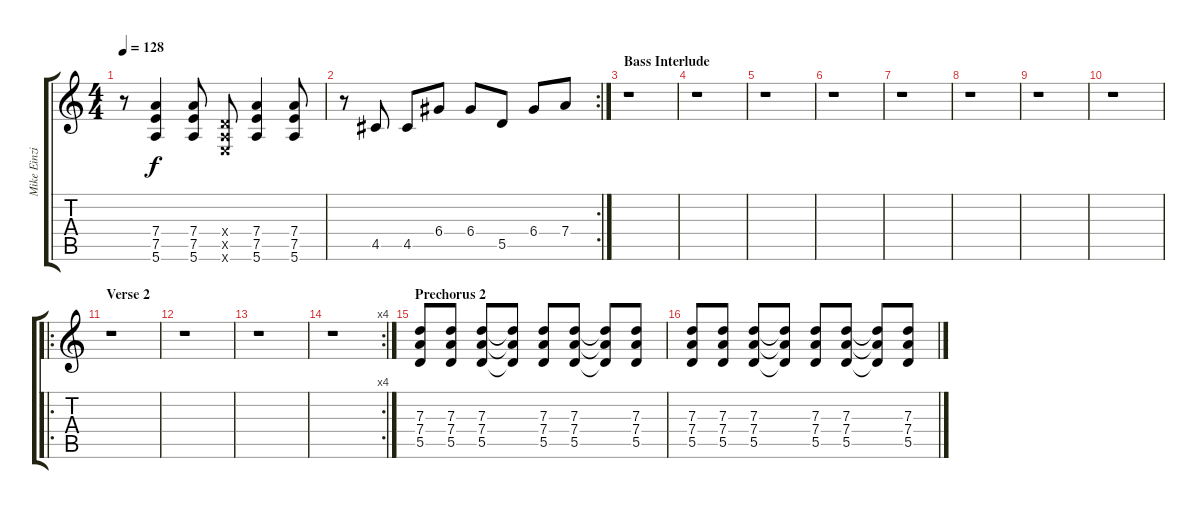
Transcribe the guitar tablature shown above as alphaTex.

\track ("Mike Einziger Chorus Parts" "Mike Einzi") {instrument distortionguitar}
\staff {score tabs}
\tuning (E4 B3 G3 D3 A2 E2) {hide}
\ts (4 4)
\tempo 128
\clef g2
\ks c
r.8{dy f} (7.4 7.5 5.6).4 (7.4 7.5 5.6).8 (0.4{x} 0.5{x} 0.6{x}).8 (7.4 7.5 5.6).4 (7.4 7.5 5.6).8 |
\rc 2
r.8 4.5.8 4.5.8 6.4.8 6.4.8 5.5.8 6.4.8 7.4.8 |
\section ("" "Bass Interlude")
r.1 |
r.1 |
r.1 |
r.1 |
r.1 |
r.1 |
r.1 |
r.1 |
\ro
\section ("" "Verse 2")
r.1 |
r.1 |
r.1 |
\rc 4
r.1 |
\section ("" "Prechorus 2")
(7.3 7.4 5.5).8 (7.3 7.4 5.5).8 (7.3 7.4 5.5).8 (7.3{t} 7.4{t} 5.5{t}).8 (7.3 7.4 5.5).8 (7.3 7.4 5.5).8 (7.3{t} 7.4{t} 5.5{t}).8 (7.3 7.4 5.5).8 |
(7.3 7.4 5.5).8 (7.3 7.4 5.5).8 (7.3 7.4 5.5).8 (7.3{t} 7.4{t} 5.5{t}).8 (7.3 7.4 5.5).8 (7.3 7.4 5.5).8 (7.3{t} 7.4{t} 5.5{t}).8 (7.3 7.4 5.5).8
